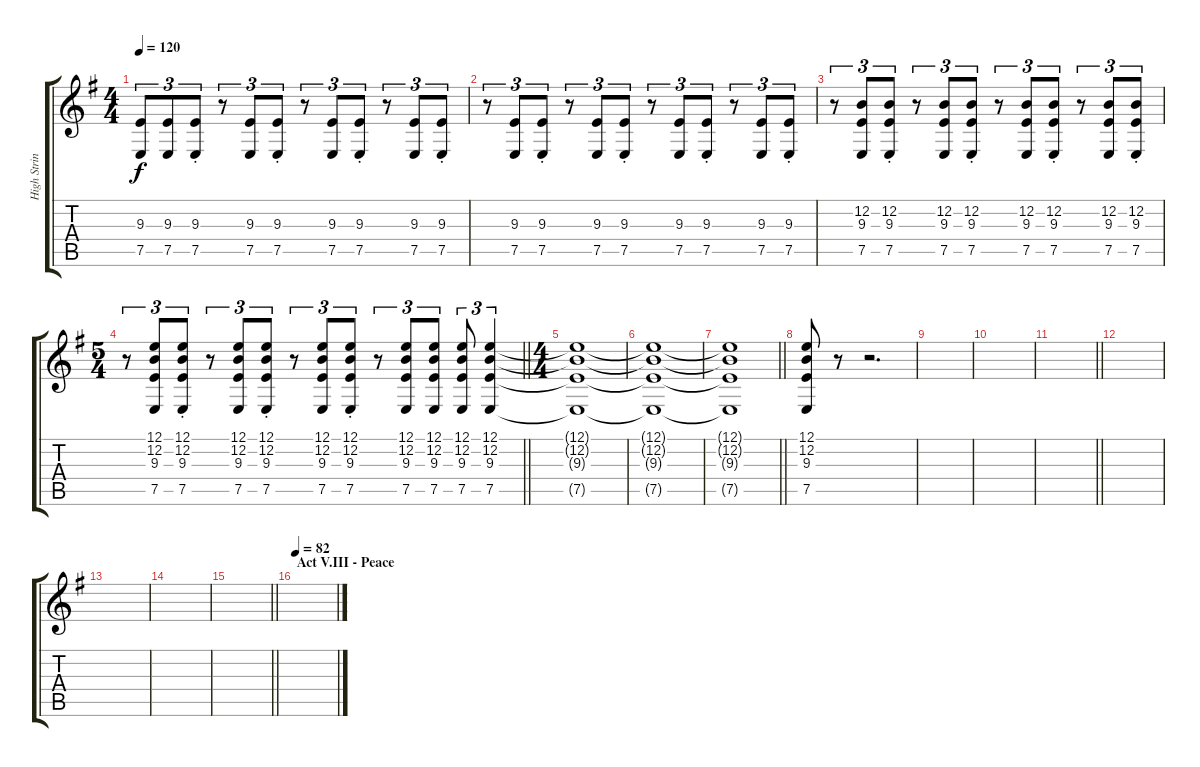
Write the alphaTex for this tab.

\track ("High Strings Standard" "High Strin") {instrument stringensemble1}
\staff {score tabs}
\tuning (E4 B3 G3 D3 A2 E2) {hide}
\ts (4 4)
\tempo 120
\clef g2
\ks eminor
(9.3 7.5).8{tu (3 2) dy f balance 8} (9.3 7.5).8{tu (3 2)} (9.3{st} 7.5{st}).8{tu (3 2)} r.8{tu (3 2)} (9.3 7.5).8{tu (3 2)} (9.3{st} 7.5{st}).8{tu (3 2)} r.8{tu (3 2)} (9.3 7.5).8{tu (3 2)} (9.3{st} 7.5{st}).8{tu (3 2)} r.8{tu (3 2)} (9.3 7.5).8{tu (3 2)} (9.3{st} 7.5{st}).8{tu (3 2)} |
r.8{tu (3 2)} (9.3 7.5).8{tu (3 2)} (9.3{st} 7.5{st}).8{tu (3 2)} r.8{tu (3 2)} (9.3 7.5).8{tu (3 2)} (9.3{st} 7.5{st}).8{tu (3 2)} r.8{tu (3 2)} (9.3 7.5).8{tu (3 2)} (9.3{st} 7.5{st}).8{tu (3 2)} r.8{tu (3 2)} (9.3 7.5).8{tu (3 2)} (9.3{st} 7.5{st}).8{tu (3 2)} |
r.8{tu (3 2)} (12.2 9.3 7.5).8{tu (3 2)} (12.2{st} 9.3{st} 7.5{st}).8{tu (3 2)} r.8{tu (3 2)} (12.2 9.3 7.5).8{tu (3 2)} (12.2{st} 9.3{st} 7.5{st}).8{tu (3 2)} r.8{tu (3 2)} (12.2 9.3 7.5).8{tu (3 2)} (12.2{st} 9.3{st} 7.5{st}).8{tu (3 2)} r.8{tu (3 2)} (12.2 9.3 7.5).8{tu (3 2)} (12.2{st} 9.3{st} 7.5{st}).8{tu (3 2)} |
\ts (5 4)
\barLineRight lightlight
r.8{tu (3 2)} (12.1 12.2 9.3 7.5).8{tu (3 2)} (12.1{st} 12.2{st} 9.3{st} 7.5{st}).8{tu (3 2)} r.8{tu (3 2)} (12.1 12.2 9.3 7.5).8{tu (3 2)} (12.1{st} 12.2{st} 9.3{st} 7.5{st}).8{tu (3 2)} r.8{tu (3 2)} (12.1 12.2 9.3 7.5).8{tu (3 2)} (12.1{st} 12.2{st} 9.3{st} 7.5{st}).8{tu (3 2)} r.8{tu (3 2)} (12.1 12.2 9.3 7.5).8{tu (3 2)} (12.1 12.2 9.3 7.5).8{tu (3 2)} (12.1 12.2 9.3 7.5).8{tu (3 2)} (12.1 12.2 9.3 7.5).4{tu (3 2)} |
\ts (4 4)
(12.1{t} 12.2{t} 9.3{t} 7.5{t}).1 |
(12.1{t} 12.2{t} 9.3{t} 7.5{t}).1 |
\barLineRight lightlight
(12.1{t} 12.2{t} 9.3{t} 7.5{t}).1 |
\section ("" "")
(12.1 12.2 9.3 7.5).8 r.8 r.2{d} |
|
|
\barLineRight lightlight
|
|
|
|
\barLineRight lightlight
|
\section ("" "Act V.III - Peace")
\tempo 82
